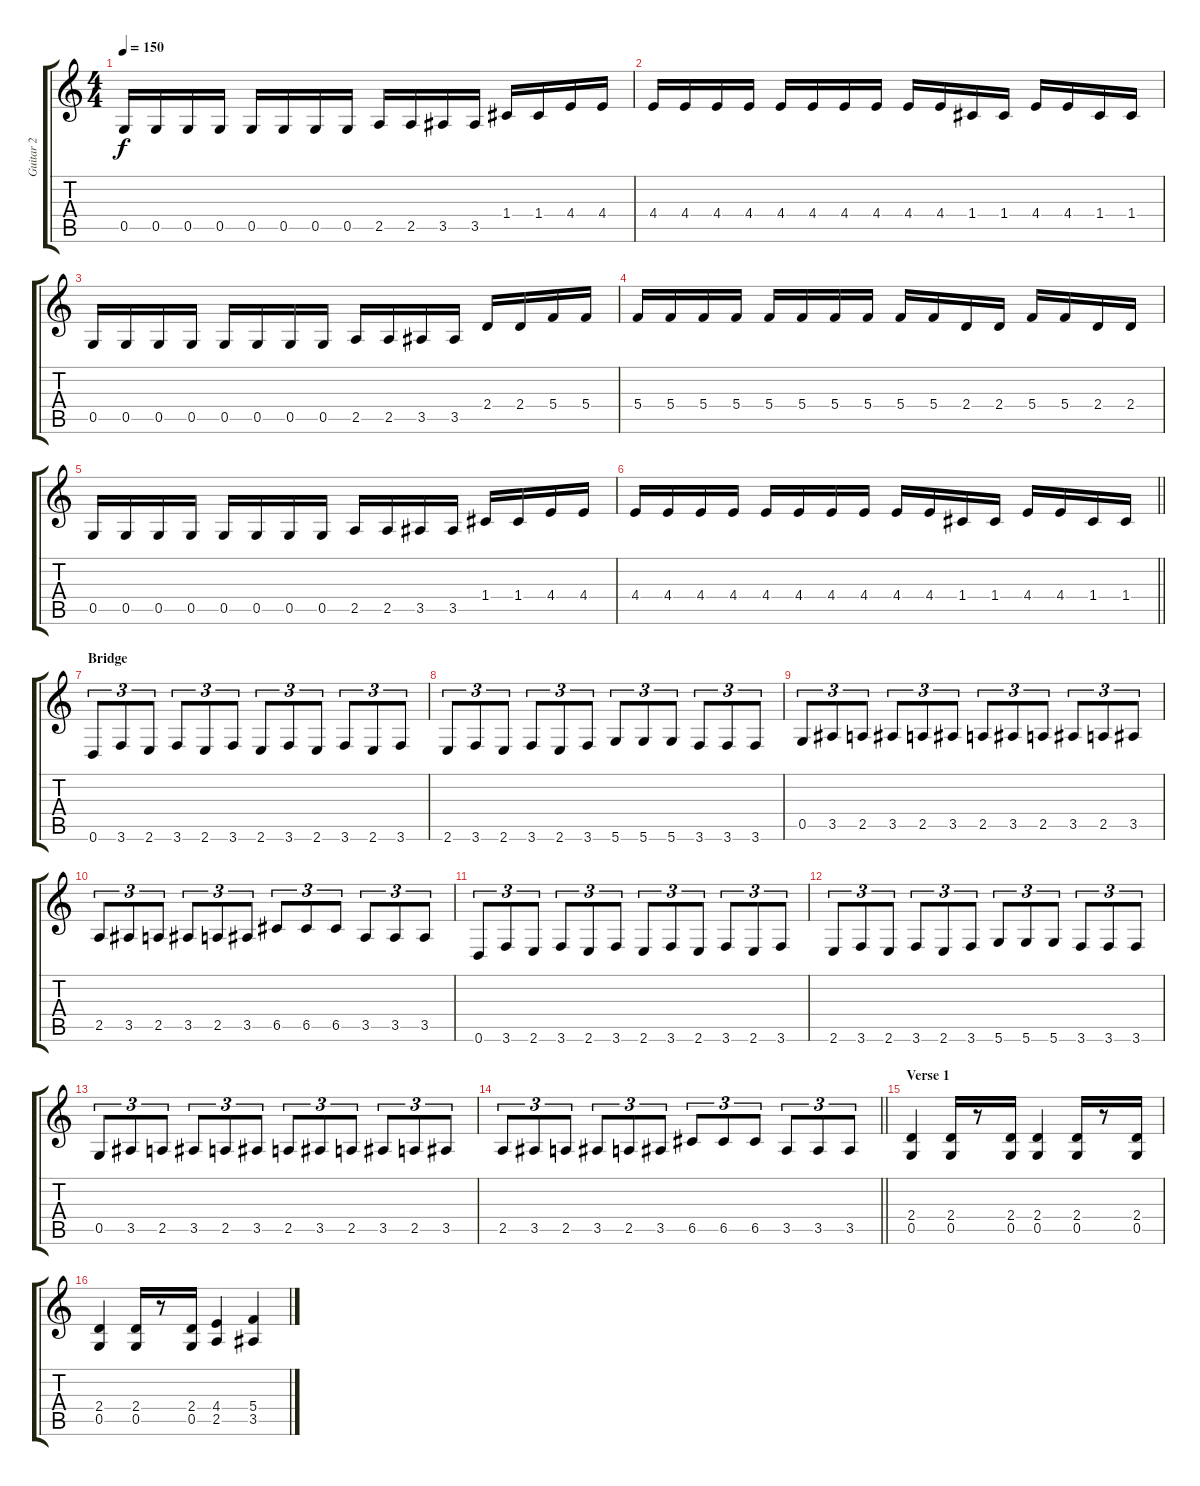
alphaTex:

\track ("Guitar 2" "Guitar 2") {instrument overdrivenguitar}
\staff {score tabs}
\tuning (D4 A3 F3 C3 G2 D2) {hide}
\ts (4 4)
\tempo 150
\clef g2
\ks c
0.5.16{dy f} 0.5.16 0.5.16 0.5.16 0.5.16 0.5.16 0.5.16 0.5.16 2.5.16 2.5.16 3.5.16 3.5.16 1.4.16 1.4.16 4.4.16 4.4.16 |
4.4.16 4.4.16 4.4.16 4.4.16 4.4.16 4.4.16 4.4.16 4.4.16 4.4.16 4.4.16 1.4.16 1.4.16 4.4.16 4.4.16 1.4.16 1.4.16 |
0.5.16 0.5.16 0.5.16 0.5.16 0.5.16 0.5.16 0.5.16 0.5.16 2.5.16 2.5.16 3.5.16 3.5.16 2.4.16 2.4.16 5.4.16 5.4.16 |
5.4.16 5.4.16 5.4.16 5.4.16 5.4.16 5.4.16 5.4.16 5.4.16 5.4.16 5.4.16 2.4.16 2.4.16 5.4.16 5.4.16 2.4.16 2.4.16 |
0.5.16 0.5.16 0.5.16 0.5.16 0.5.16 0.5.16 0.5.16 0.5.16 2.5.16 2.5.16 3.5.16 3.5.16 1.4.16 1.4.16 4.4.16 4.4.16 |
\barLineRight lightlight
4.4.16 4.4.16 4.4.16 4.4.16 4.4.16 4.4.16 4.4.16 4.4.16 4.4.16 4.4.16 1.4.16 1.4.16 4.4.16 4.4.16 1.4.16 1.4.16 |
\section ("" "Bridge")
0.6.8{tu (3 2)} 3.6.8{tu (3 2)} 2.6.8{tu (3 2)} 3.6.8{tu (3 2)} 2.6.8{tu (3 2)} 3.6.8{tu (3 2)} 2.6.8{tu (3 2)} 3.6.8{tu (3 2)} 2.6.8{tu (3 2)} 3.6.8{tu (3 2)} 2.6.8{tu (3 2)} 3.6.8{tu (3 2)} |
2.6.8{tu (3 2)} 3.6.8{tu (3 2)} 2.6.8{tu (3 2)} 3.6.8{tu (3 2)} 2.6.8{tu (3 2)} 3.6.8{tu (3 2)} 5.6.8{tu (3 2)} 5.6.8{tu (3 2)} 5.6.8{tu (3 2)} 3.6.8{tu (3 2)} 3.6.8{tu (3 2)} 3.6.8{tu (3 2)} |
0.5.8{tu (3 2)} 3.5.8{tu (3 2)} 2.5.8{tu (3 2)} 3.5.8{tu (3 2)} 2.5.8{tu (3 2)} 3.5.8{tu (3 2)} 2.5.8{tu (3 2)} 3.5.8{tu (3 2)} 2.5.8{tu (3 2)} 3.5.8{tu (3 2)} 2.5.8{tu (3 2)} 3.5.8{tu (3 2)} |
2.5.8{tu (3 2)} 3.5.8{tu (3 2)} 2.5.8{tu (3 2)} 3.5.8{tu (3 2)} 2.5.8{tu (3 2)} 3.5.8{tu (3 2)} 6.5.8{tu (3 2)} 6.5.8{tu (3 2)} 6.5.8{tu (3 2)} 3.5.8{tu (3 2)} 3.5.8{tu (3 2)} 3.5.8{tu (3 2)} |
0.6.8{tu (3 2)} 3.6.8{tu (3 2)} 2.6.8{tu (3 2)} 3.6.8{tu (3 2)} 2.6.8{tu (3 2)} 3.6.8{tu (3 2)} 2.6.8{tu (3 2)} 3.6.8{tu (3 2)} 2.6.8{tu (3 2)} 3.6.8{tu (3 2)} 2.6.8{tu (3 2)} 3.6.8{tu (3 2)} |
2.6.8{tu (3 2)} 3.6.8{tu (3 2)} 2.6.8{tu (3 2)} 3.6.8{tu (3 2)} 2.6.8{tu (3 2)} 3.6.8{tu (3 2)} 5.6.8{tu (3 2)} 5.6.8{tu (3 2)} 5.6.8{tu (3 2)} 3.6.8{tu (3 2)} 3.6.8{tu (3 2)} 3.6.8{tu (3 2)} |
0.5.8{tu (3 2)} 3.5.8{tu (3 2)} 2.5.8{tu (3 2)} 3.5.8{tu (3 2)} 2.5.8{tu (3 2)} 3.5.8{tu (3 2)} 2.5.8{tu (3 2)} 3.5.8{tu (3 2)} 2.5.8{tu (3 2)} 3.5.8{tu (3 2)} 2.5.8{tu (3 2)} 3.5.8{tu (3 2)} |
\barLineRight lightlight
2.5.8{tu (3 2)} 3.5.8{tu (3 2)} 2.5.8{tu (3 2)} 3.5.8{tu (3 2)} 2.5.8{tu (3 2)} 3.5.8{tu (3 2)} 6.5.8{tu (3 2)} 6.5.8{tu (3 2)} 6.5.8{tu (3 2)} 3.5.8{tu (3 2)} 3.5.8{tu (3 2)} 3.5.8{tu (3 2)} |
\section ("" "Verse 1")
(2.4 0.5).4 (2.4 0.5).16 r.8 (2.4 0.5).16 (2.4 0.5).4 (2.4 0.5).16 r.8 (2.4 0.5).16 |
(2.4 0.5).4 (2.4 0.5).16 r.8 (2.4 0.5).16 (4.4 2.5).4 (5.4 3.5).4
